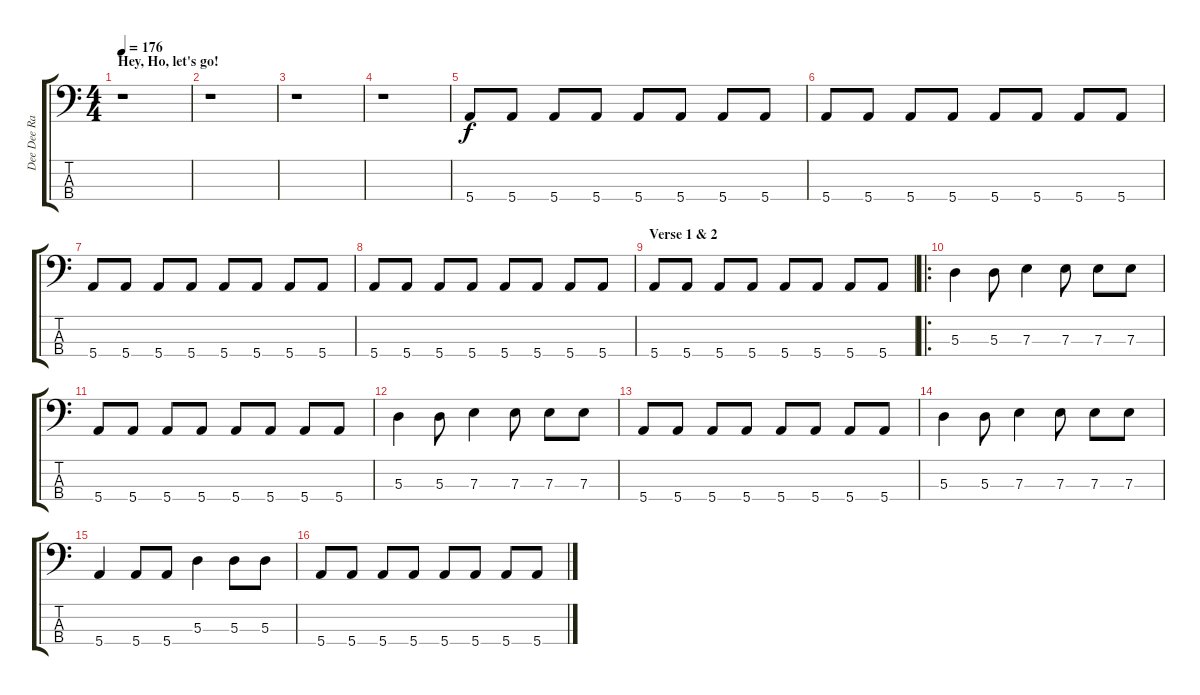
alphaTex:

\track ("Dee Dee Ramone" "Dee Dee Ra") {instrument electricbasspick}
\staff {score tabs}
\tuning (G2 D2 A1 E1) {hide}
\ts (4 4)
\section ("" "Hey, Ho, let's go!")
\tempo 176
\clef f4
\ks c
r.1{dy f} |
r.1 |
r.1 |
r.1 |
5.4.8 5.4.8 5.4.8 5.4.8 5.4.8 5.4.8 5.4.8 5.4.8 |
5.4.8 5.4.8 5.4.8 5.4.8 5.4.8 5.4.8 5.4.8 5.4.8 |
5.4.8 5.4.8 5.4.8 5.4.8 5.4.8 5.4.8 5.4.8 5.4.8 |
5.4.8 5.4.8 5.4.8 5.4.8 5.4.8 5.4.8 5.4.8 5.4.8 |
\section ("" "Verse 1 & 2")
5.4.8 5.4.8 5.4.8 5.4.8 5.4.8 5.4.8 5.4.8 5.4.8 |
\ro
5.3.4 5.3.8 7.3.4 7.3.8 7.3.8 7.3.8 |
5.4.8 5.4.8 5.4.8 5.4.8 5.4.8 5.4.8 5.4.8 5.4.8 |
5.3.4 5.3.8 7.3.4 7.3.8 7.3.8 7.3.8 |
5.4.8 5.4.8 5.4.8 5.4.8 5.4.8 5.4.8 5.4.8 5.4.8 |
5.3.4 5.3.8 7.3.4 7.3.8 7.3.8 7.3.8 |
5.4.4 5.4.8 5.4.8 5.3.4 5.3.8 5.3.8 |
5.4.8 5.4.8 5.4.8 5.4.8 5.4.8 5.4.8 5.4.8 5.4.8
